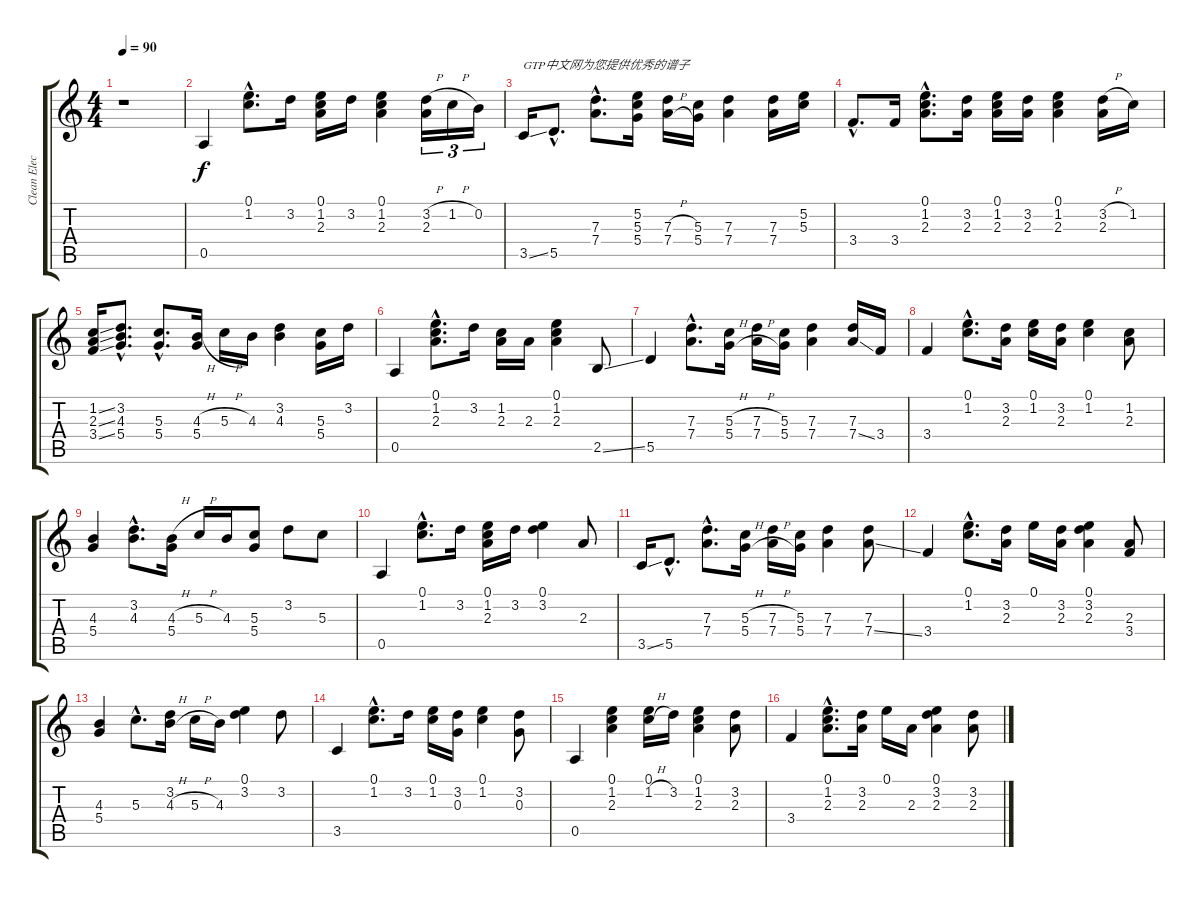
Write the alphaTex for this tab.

\track ("Clean Electric" "Clean Elec") {instrument electricguitarclean}
\staff {score tabs}
\tuning (E4 B3 G3 D3 A2 E2) {hide}
\ts (4 4)
\tempo 90
\clef g2
\ks c
r.1{dy f instrument electricguitarclean} |
0.5.4 (0.1{hac} 1.2{hac}).8{d} 3.2.16 (0.1 1.2 2.3).16 3.2.16 (0.1 1.2 2.3).4 (3.2{h} 2.3).16{tu (3 2)} 1.2{h}.16{tu (3 2)} 0.2.16{tu (3 2)} |
3.5{ss}.16{txt "GTP中文网为您提供优秀的谱子"} 5.5{hac}.8{d} (7.3{hac} 7.4{hac}).8{d} (5.2 5.3 5.4).16 (7.3{h} 7.4{h}).16 (5.3 5.4).16 (7.3 7.4).4 (7.3 7.4).16 (5.2 5.3).16 |
3.4{hac}.8{d} 3.4.16 (0.1{hac} 1.2{hac} 2.3{hac}).8{d} (3.2 2.3).16 (0.1 1.2 2.3).16 (3.2 2.3).16 (0.1 1.2 2.3).4 (3.2{h} 2.3).16 1.2.16 |
(1.2{ss} 2.3{ss} 3.4{ss}).16 (3.2{hac} 4.3{hac} 5.4{hac}).8{d} (5.3{hac} 5.4{hac}).8{d} (4.3{h} 5.4).16 5.3{h}.16 4.3.16 (3.2 4.3).4 (5.3 5.4).16 3.2.16 |
0.5.4 (0.1{hac} 1.2{hac} 2.3{hac}).8{d} 3.2.16 (1.2 2.3).16 2.3.16 (0.1 1.2 2.3).4 2.5{ss}.8 |
5.5.4 (7.3{hac} 7.4{hac}).8{d} (5.3{h} 5.4{h}).16 (7.3{h} 7.4{h}).16 (5.3 5.4).16 (7.3 7.4).4 (7.3 7.4{ss}).16 3.4.16 |
3.4.4 (0.1{hac} 1.2{hac}).8{d} (3.2 2.3).16 (0.1 1.2).16 (3.2 2.3).16 (0.1 1.2).4 (1.2 2.3).8 |
(4.3 5.4).4 (3.2{hac} 4.3{hac}).8{d} (4.3{h} 5.4).16 5.3{h}.16 4.3.16 (5.3 5.4).8 3.2.8 5.3.8 |
0.5.4 (0.1{hac} 1.2{hac}).8{d} 3.2.16 (0.1 1.2 2.3).16 3.2.16 (0.1 3.2).4 2.3.8 |
3.5{ss}.16 5.5{hac}.8{d} (7.3{hac} 7.4{hac}).8{d} (5.3{h} 5.4{h}).16 (7.3{h} 7.4{h}).16 (5.3 5.4).16 (7.3 7.4).4 (7.3 7.4{ss}).8 |
3.4.4 (0.1{hac} 1.2{hac}).8{d} (3.2 2.3).16 0.1.16 (3.2 2.3).16 (0.1 3.2 2.3).4 (2.3 3.4).8 |
(4.3 5.4).4 5.3{hac}.8{d} (3.2 4.3{h}).16 5.3{h}.16 4.3.16 (0.1 3.2).4 3.2.8 |
3.5.4 (0.1{hac} 1.2{hac}).8{d} 3.2.16 (0.1 1.2).16 (3.2 0.3).16 (0.1 1.2).4 (3.2 0.3).8 |
0.5.4 (0.1 1.2 2.3).4 (0.1 1.2{h}).16 3.2.16 (0.1 1.2 2.3).4 (3.2 2.3).8 |
3.4.4 (0.1{hac} 1.2{hac} 2.3{hac}).8{d} (3.2 2.3).16 0.1.16 2.3.16 (0.1 3.2 2.3).4 (3.2 2.3).8
